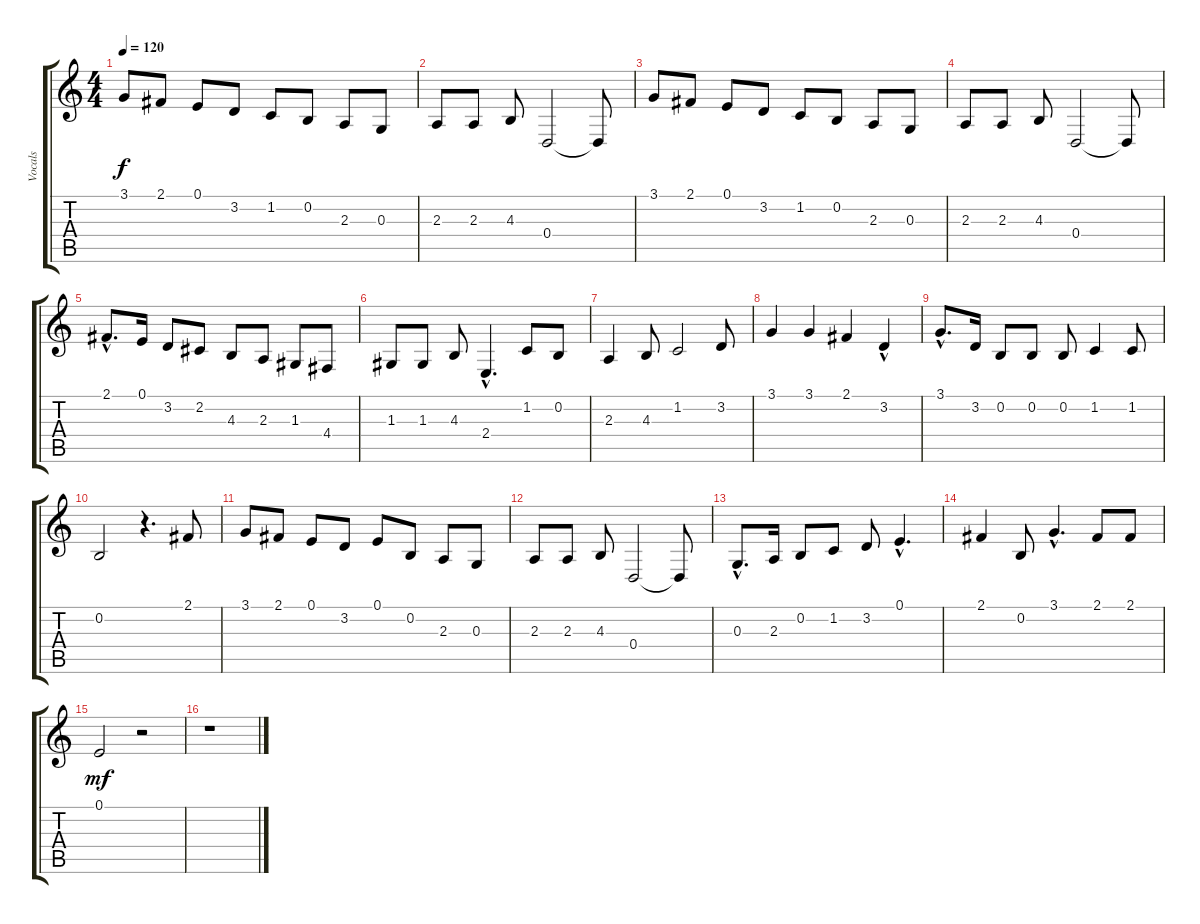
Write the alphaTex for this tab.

\track ("Vocals" "Vocals") {instrument electricgrandpiano}
\staff {score tabs}
\tuning (E4 B3 G3 D3 A2 E2) {hide}
\ts (4 4)
\tempo 120
\clef g2
\ks c
3.1.8{dy f} 2.1.8 0.1.8 3.2.8 1.2.8 0.2.8 2.3.8 0.3.8 |
2.3.8 2.3.8 4.3.8 0.4.2 0.4{t}.8 |
3.1.8 2.1.8 0.1.8 3.2.8 1.2.8 0.2.8 2.3.8 0.3.8 |
2.3.8 2.3.8 4.3.8 0.4.2 0.4{t}.8 |
2.1{hac}.8{d} 0.1.16 3.2.8 2.2.8 4.3.8 2.3.8 1.3.8 4.4.8 |
1.3.8 1.3.8 4.3.8 2.4{hac}.4{d} 1.2.8 0.2.8 |
2.3.4 4.3.8 1.2.2 3.2.8 |
3.1.4 3.1.4 2.1.4 3.2{hac}.4 |
3.1{hac}.8{d} 3.2.16 0.2.8 0.2.8 0.2.8 1.2.4 1.2.8 |
0.2.2 r.4{d} 2.1.8 |
3.1.8 2.1.8 0.1.8 3.2.8 0.1.8 0.2.8 2.3.8 0.3.8 |
2.3.8 2.3.8 4.3.8 0.4.2 0.4{t}.8 |
0.3{hac}.8{d} 2.3.16 0.2.8 1.2.8 3.2.8 0.1{hac}.4{d} |
2.1.4 0.2.8 3.1{hac}.4{d} 2.1.8 2.1.8 |
0.1.2{dy mf} r.2 |
r.1
